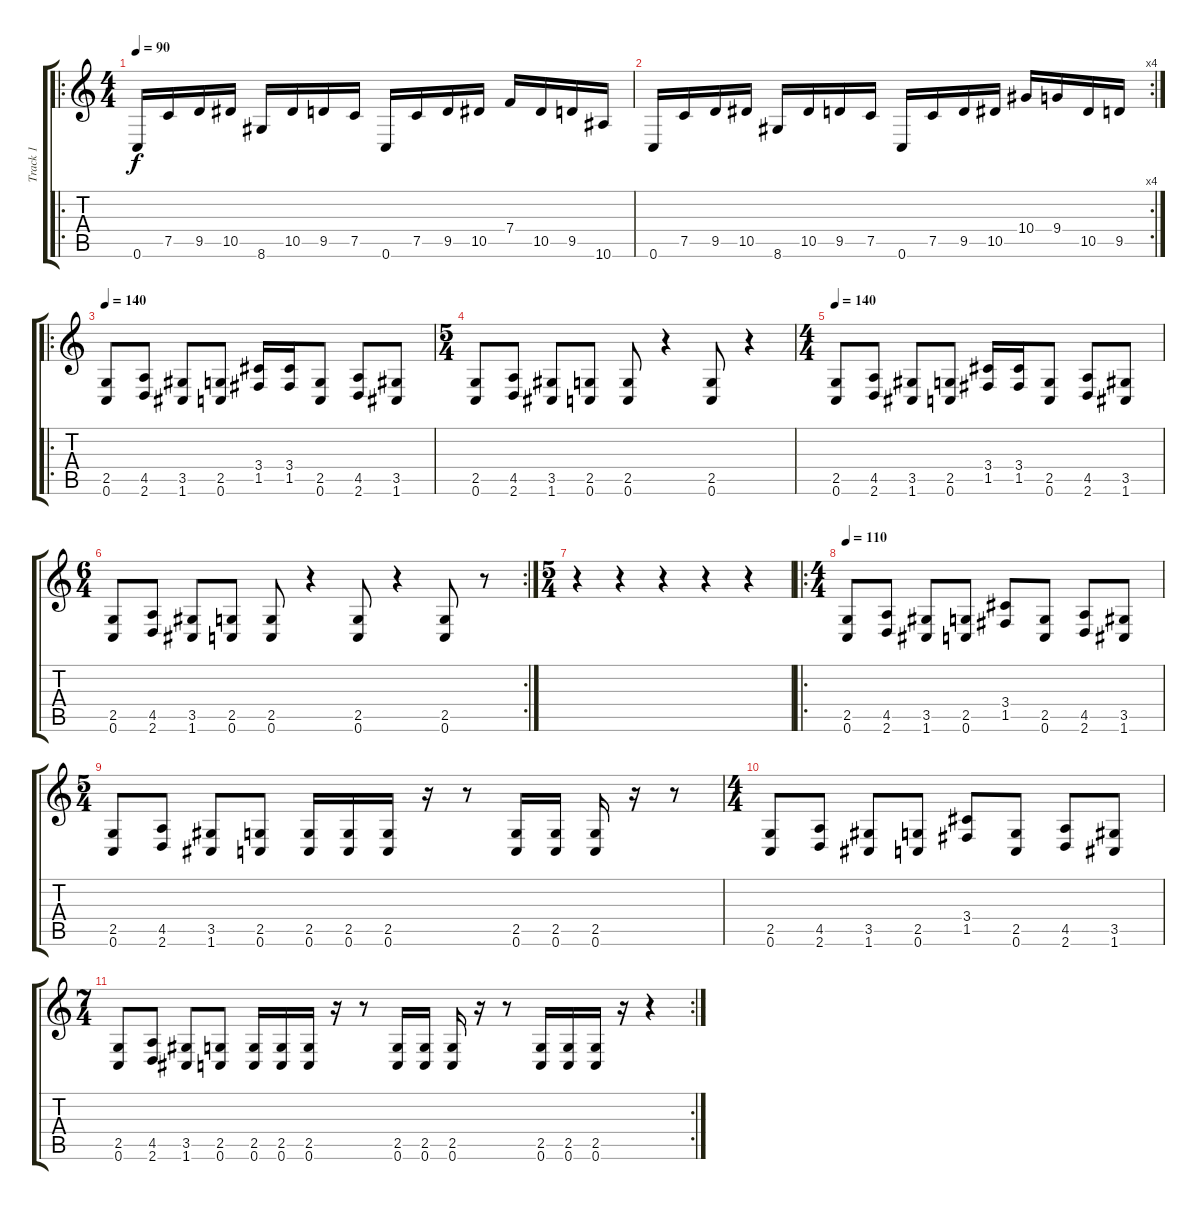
\track ("Track 1" "Track 1") {instrument distortionguitar}
\staff {score tabs}
\tuning (C4 G3 Eb3 Bb2 F2 C2) {hide}
\ro
\ts (4 4)
\tempo 90
\clef g2
\ks c
0.6.16{dy f} 7.5.16 9.5.16 10.5.16 8.6.16 10.5.16 9.5.16 7.5.16 0.6.16 7.5.16 9.5.16 10.5.16 7.4.16 10.5.16 9.5.16 10.6.16 |
\rc 4
0.6.16 7.5.16 9.5.16 10.5.16 8.6.16 10.5.16 9.5.16 7.5.16 0.6.16 7.5.16 9.5.16 10.5.16 10.4.16 9.4.16 10.5.16 9.5.16 |
\ro
\tempo 140
(2.5 0.6).8 (4.5 2.6).8 (3.5 1.6).8 (2.5 0.6).8 (3.4 1.5).16 (3.4 1.5).16 (2.5 0.6).8 (4.5 2.6).8 (3.5 1.6).8 |
\ts (5 4)
(2.5 0.6).8 (4.5 2.6).8 (3.5 1.6).8 (2.5 0.6).8 (2.5 0.6).8 r.4 (2.5 0.6).8 r.4 |
\ts (4 4)
\tempo 140
(2.5 0.6).8 (4.5 2.6).8 (3.5 1.6).8 (2.5 0.6).8 (3.4 1.5).16 (3.4 1.5).16 (2.5 0.6).8 (4.5 2.6).8 (3.5 1.6).8 |
\rc 2
\ts (6 4)
(2.5 0.6).8 (4.5 2.6).8 (3.5 1.6).8 (2.5 0.6).8 (2.5 0.6).8 r.4 (2.5 0.6).8 r.4 (2.5 0.6).8 r.8 |
\ts (5 4)
r.4 r.4 r.4 r.4 r.4 |
\ro
\ts (4 4)
\tempo 110
(2.5 0.6).8 (4.5 2.6).8 (3.5 1.6).8 (2.5 0.6).8 (3.4 1.5).8 (2.5 0.6).8 (4.5 2.6).8 (3.5 1.6).8 |
\ts (5 4)
(2.5 0.6).8 (4.5 2.6).8 (3.5 1.6).8 (2.5 0.6).8 (2.5 0.6).16 (2.5 0.6).16 (2.5 0.6).16 r.16 r.8 (2.5 0.6).16 (2.5 0.6).16 (2.5 0.6).16 r.16 r.8 |
\ts (4 4)
(2.5 0.6).8 (4.5 2.6).8 (3.5 1.6).8 (2.5 0.6).8 (3.4 1.5).8 (2.5 0.6).8 (4.5 2.6).8 (3.5 1.6).8 |
\rc 2
\ts (7 4)
(2.5 0.6).8 (4.5 2.6).8 (3.5 1.6).8 (2.5 0.6).8 (2.5 0.6).16 (2.5 0.6).16 (2.5 0.6).16 r.16 r.8 (2.5 0.6).16 (2.5 0.6).16 (2.5 0.6).16 r.16 r.8 (2.5 0.6).16 (2.5 0.6).16 (2.5 0.6).16 r.16 r.4
